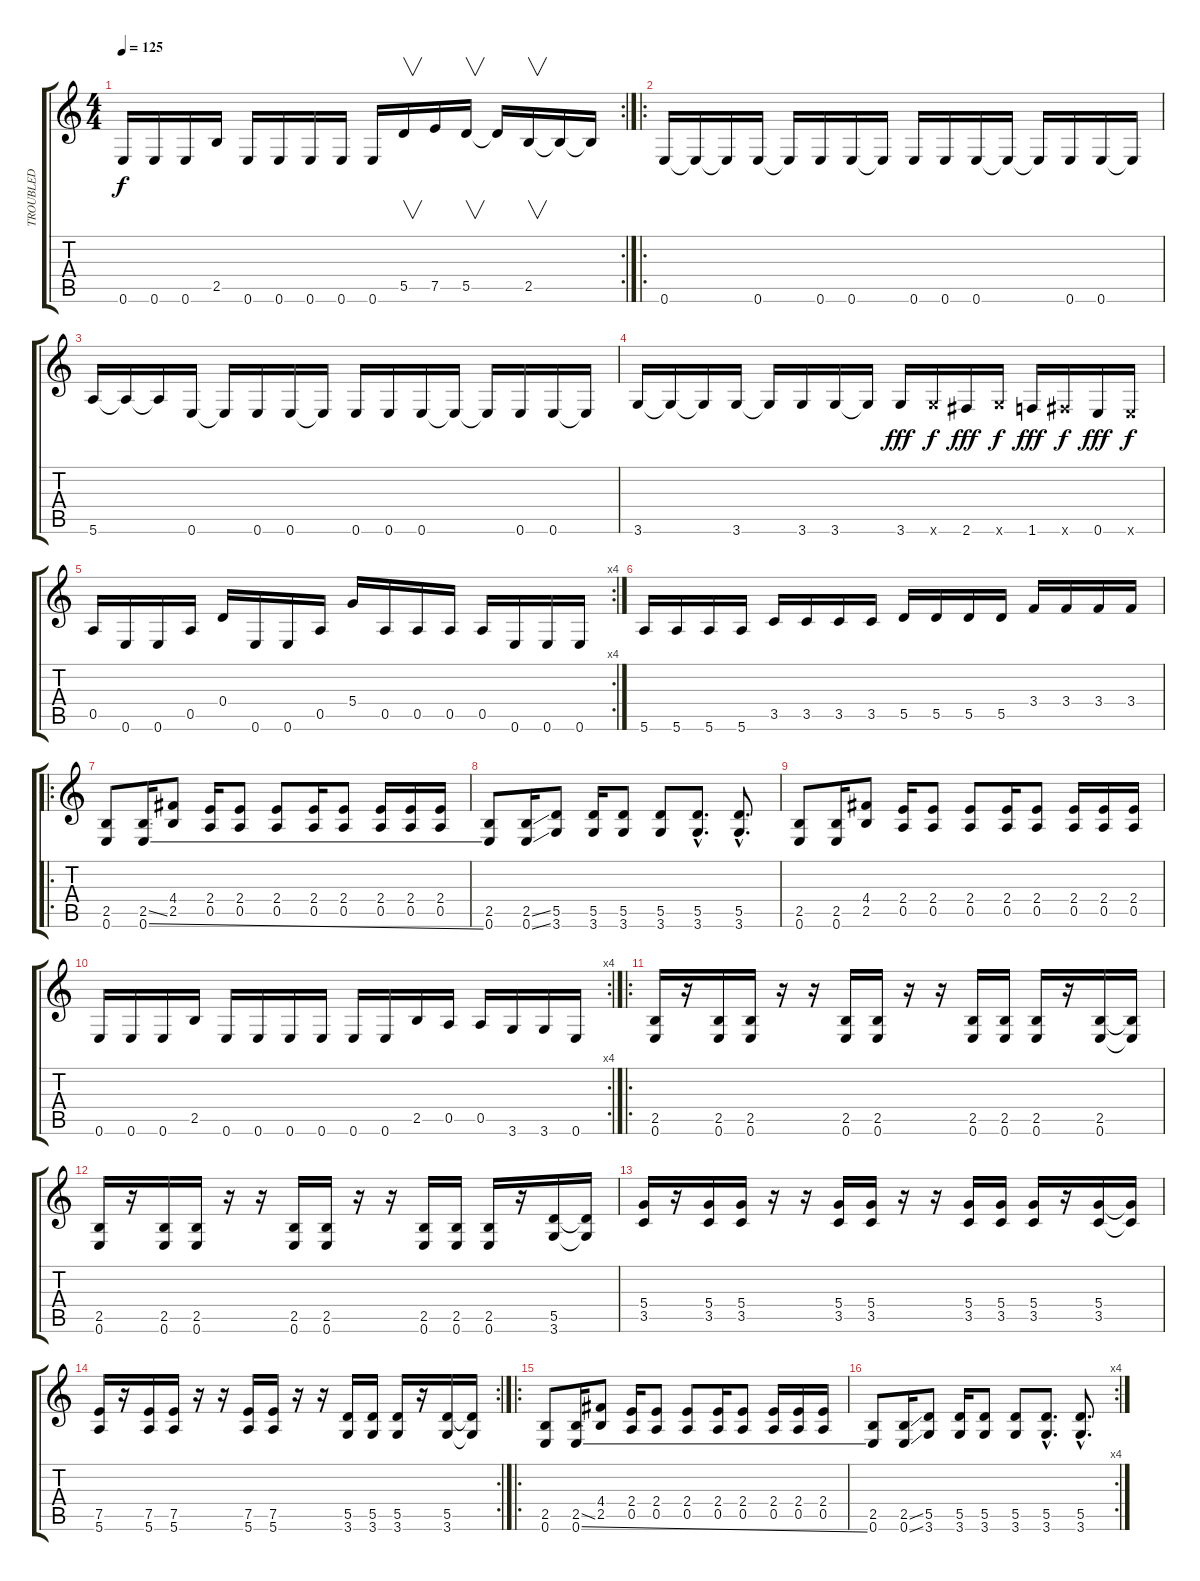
\track ("TROUBLED" "TROUBLED") {instrument electricbassfinger}
\staff {score tabs}
\tuning (E4 B3 G3 D3 A2 E2) {hide}
\rc 2
\ts (4 4)
\tempo 125
\clef g2
\ks c
0.6.16{dy f} 0.6.16 0.6.16 2.5.16 0.6.16 0.6.16 0.6.16 0.6.16 0.6.16 5.5.16{v} 7.5.16 5.5.16{v} 5.5{t}.16 2.5.16{v} 2.5{t}.16 2.5{t}.16 |
\ro
0.6.16 0.6{t}.16 0.6{t}.16 0.6.16 0.6{t}.16 0.6.16 0.6.16 0.6{t}.16 0.6.16 0.6.16 0.6.16 0.6{t}.16 0.6{t}.16 0.6.16 0.6.16 0.6{t}.16 |
5.6.16 5.6{t}.16 5.6{t}.16 0.6.16 0.6{t}.16 0.6.16 0.6.16 0.6{t}.16 0.6.16 0.6.16 0.6.16 0.6{t}.16 0.6{t}.16 0.6.16 0.6.16 0.6{t}.16 |
3.6.16 3.6{t}.16 3.6{t}.16 3.6.16 3.6{t}.16 3.6.16 3.6.16 3.6{t}.16 3.6.16{dy fff} 3.6{x}.16{dy f} 2.6.16{dy fff} 3.6{x}.16{dy f} 1.6.16{dy fff} 2.6{x}.16{dy f} 0.6.16{dy fff} 0.6{x}.16{dy f} |
\rc 4
0.5.16 0.6.16 0.6.16 0.5.16 0.4.16 0.6.16 0.6.16 0.5.16 5.4.16 0.5.16 0.5.16 0.5.16 0.5.16 0.6.16 0.6.16 0.6.16 |
5.6.16 5.6.16 5.6.16 5.6.16 3.5.16 3.5.16 3.5.16 3.5.16 5.5.16 5.5.16 5.5.16 5.5.16 3.4.16 3.4.16 3.4.16 3.4.16 |
\ro
(2.5 0.6).8 (2.5{ss} 0.6{ss}).16 (4.4 2.5).8 (2.4 0.5).16 (2.4 0.5).8 (2.4 0.5).8 (2.4 0.5).16 (2.4 0.5).8 (2.4 0.5).16 (2.4 0.5).16 (2.4 0.5).16 |
(2.5 0.6).8 (2.5{ss} 0.6{ss}).16 (5.5 3.6).8 (5.5 3.6).16 (5.5 3.6).8 (5.5 3.6).8 (5.5{hac} 3.6{hac}).8{d} (5.5{hac} 3.6{hac}).8{d} |
(2.5 0.6).8 (2.5 0.6).16 (4.4 2.5).8 (2.4 0.5).16 (2.4 0.5).8 (2.4 0.5).8 (2.4 0.5).16 (2.4 0.5).8 (2.4 0.5).16 (2.4 0.5).16 (2.4 0.5).16 |
\rc 4
0.6.16 0.6.16 0.6.16 2.5.16 0.6.16 0.6.16 0.6.16 0.6.16 0.6.16 0.6.16 2.5.16 0.5.16 0.5.16 3.6.16 3.6.16 0.6.16 |
\ro
(2.5 0.6).16 r.16 (2.5 0.6).16 (2.5 0.6).16 r.16 r.16 (2.5 0.6).16 (2.5 0.6).16 r.16 r.16 (2.5 0.6).16 (2.5 0.6).16 (2.5 0.6).16 r.16 (2.5 0.6).16 (2.5{t} 0.6{t}).16 |
(2.5 0.6).16 r.16 (2.5 0.6).16 (2.5 0.6).16 r.16 r.16 (2.5 0.6).16 (2.5 0.6).16 r.16 r.16 (2.5 0.6).16 (2.5 0.6).16 (2.5 0.6).16 r.16 (5.5 3.6).16 (5.5{t} 3.6{t}).16 |
(5.4 3.5).16 r.16 (5.4 3.5).16 (5.4 3.5).16 r.16 r.16 (5.4 3.5).16 (5.4 3.5).16 r.16 r.16 (5.4 3.5).16 (5.4 3.5).16 (5.4 3.5).16 r.16 (5.4 3.5).16 (5.4{t} 3.5{t}).16 |
\rc 2
(7.5 5.6).16 r.16 (7.5 5.6).16 (7.5 5.6).16 r.16 r.16 (7.5 5.6).16 (7.5 5.6).16 r.16 r.16 (5.5 3.6).16 (5.5 3.6).16 (5.5 3.6).16 r.16 (5.5 3.6).16 (5.5{t} 3.6{t}).16 |
\ro
(2.5 0.6).8 (2.5{ss} 0.6{ss}).16 (4.4 2.5).8 (2.4 0.5).16 (2.4 0.5).8 (2.4 0.5).8 (2.4 0.5).16 (2.4 0.5).8 (2.4 0.5).16 (2.4 0.5).16 (2.4 0.5).16 |
\rc 4
(2.5 0.6).8 (2.5{ss} 0.6{ss}).16 (5.5 3.6).8 (5.5 3.6).16 (5.5 3.6).8 (5.5 3.6).8 (5.5{hac} 3.6{hac}).8{d} (5.5{hac} 3.6{hac}).8{d}
